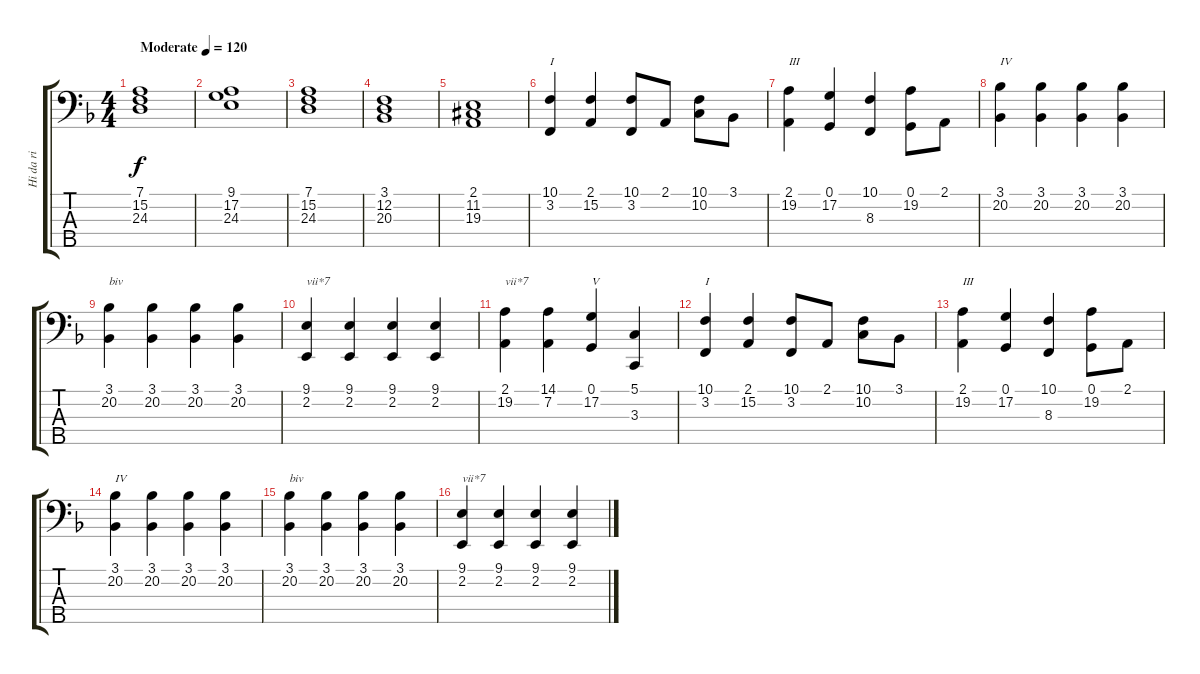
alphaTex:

\track ("Hi da ri" "Hi da ri") {instrument acousticgrandpiano}
\staff {score tabs}
\tuning (G2 D2 A1 E1 B0) {hide}
\ts (4 4)
\tempo (120 "Moderate")
\clef f4
\ks f
(7.1 15.2 24.3).1{dy f instrument acousticgrandpiano} |
(9.1 17.2 24.3).1 |
(7.1 15.2 24.3).1 |
(3.1 12.2 20.3).1 |
(2.1 11.2{acc #} 19.3).1 |
(10.1 3.2).4{txt "I"} (2.1 15.2).4 (10.1 3.2).8 2.1.8 (10.1 10.2).8 3.1.8 |
(2.1 19.2).4{txt "III"} (0.1 17.2).4 (10.1 8.3).4 (0.1 19.2).8 2.1.8 |
(3.1 20.2).4{txt "IV"} (3.1 20.2).4 (3.1 20.2).4 (3.1 20.2).4 |
(3.1 20.2).4{txt "biv"} (3.1 20.2).4 (3.1 20.2).4 (3.1 20.2).4 |
(9.1 2.2).4{txt "vii*7"} (9.1 2.2).4 (9.1 2.2).4 (9.1 2.2).4 |
(2.1 19.2).4{txt "vii*7"} (14.1 7.2).4 (0.1 17.2).4{txt "V"} (5.1 3.3).4 |
(10.1 3.2).4{txt "I"} (2.1 15.2).4 (10.1 3.2).8 2.1.8 (10.1 10.2).8 3.1.8 |
(2.1 19.2).4{txt "III"} (0.1 17.2).4 (10.1 8.3).4 (0.1 19.2).8 2.1.8 |
(3.1 20.2).4{txt "IV"} (3.1 20.2).4 (3.1 20.2).4 (3.1 20.2).4 |
(3.1 20.2).4{txt "biv"} (3.1 20.2).4 (3.1 20.2).4 (3.1 20.2).4 |
(9.1 2.2).4{txt "vii*7"} (9.1 2.2).4 (9.1 2.2).4 (9.1 2.2).4
